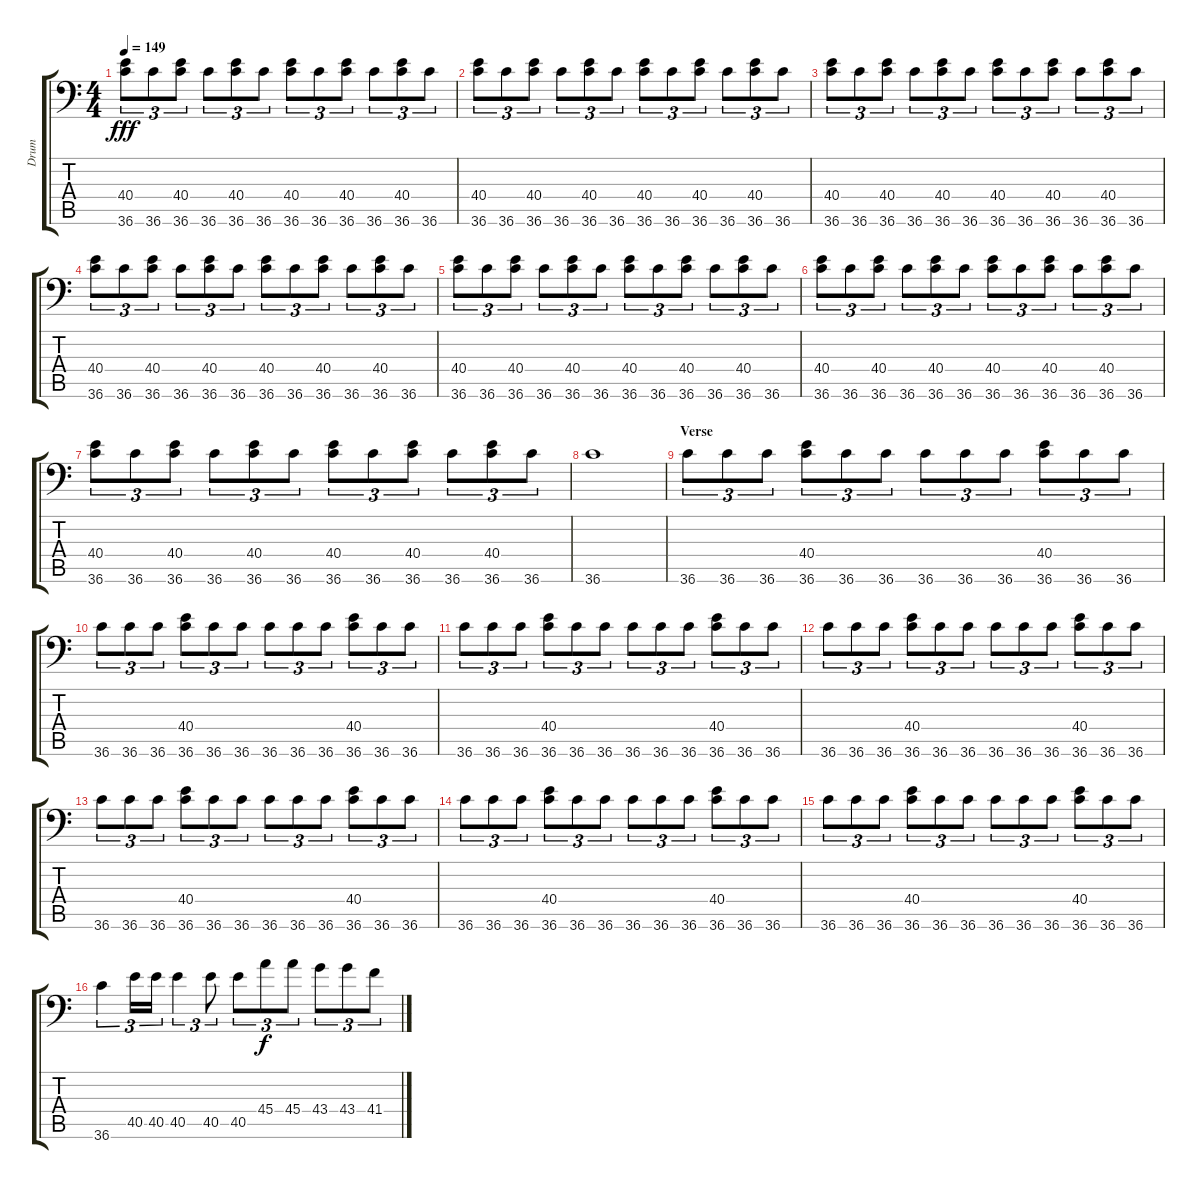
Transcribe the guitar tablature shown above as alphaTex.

\track ("Drum" "Drum") {instrument acousticgrandpiano}
\staff {score tabs}
\tuning (C-1 C-1 C-1 C-1 C-1 C-1) {hide}
\ts (4 4)
\tempo 149
\clef f4
\ks c
(40.4 36.6).8{tu (3 2) dy fff} 36.6.8{tu (3 2)} (40.4 36.6).8{tu (3 2)} 36.6.8{tu (3 2)} (40.4 36.6).8{tu (3 2)} 36.6.8{tu (3 2)} (40.4 36.6).8{tu (3 2)} 36.6.8{tu (3 2)} (40.4 36.6).8{tu (3 2)} 36.6.8{tu (3 2)} (40.4 36.6).8{tu (3 2)} 36.6.8{tu (3 2)} |
(40.4 36.6).8{tu (3 2)} 36.6.8{tu (3 2)} (40.4 36.6).8{tu (3 2)} 36.6.8{tu (3 2)} (40.4 36.6).8{tu (3 2)} 36.6.8{tu (3 2)} (40.4 36.6).8{tu (3 2)} 36.6.8{tu (3 2)} (40.4 36.6).8{tu (3 2)} 36.6.8{tu (3 2)} (40.4 36.6).8{tu (3 2)} 36.6.8{tu (3 2)} |
(40.4 36.6).8{tu (3 2)} 36.6.8{tu (3 2)} (40.4 36.6).8{tu (3 2)} 36.6.8{tu (3 2)} (40.4 36.6).8{tu (3 2)} 36.6.8{tu (3 2)} (40.4 36.6).8{tu (3 2)} 36.6.8{tu (3 2)} (40.4 36.6).8{tu (3 2)} 36.6.8{tu (3 2)} (40.4 36.6).8{tu (3 2)} 36.6.8{tu (3 2)} |
(40.4 36.6).8{tu (3 2)} 36.6.8{tu (3 2)} (40.4 36.6).8{tu (3 2)} 36.6.8{tu (3 2)} (40.4 36.6).8{tu (3 2)} 36.6.8{tu (3 2)} (40.4 36.6).8{tu (3 2)} 36.6.8{tu (3 2)} (40.4 36.6).8{tu (3 2)} 36.6.8{tu (3 2)} (40.4 36.6).8{tu (3 2)} 36.6.8{tu (3 2)} |
(40.4 36.6).8{tu (3 2)} 36.6.8{tu (3 2)} (40.4 36.6).8{tu (3 2)} 36.6.8{tu (3 2)} (40.4 36.6).8{tu (3 2)} 36.6.8{tu (3 2)} (40.4 36.6).8{tu (3 2)} 36.6.8{tu (3 2)} (40.4 36.6).8{tu (3 2)} 36.6.8{tu (3 2)} (40.4 36.6).8{tu (3 2)} 36.6.8{tu (3 2)} |
(40.4 36.6).8{tu (3 2)} 36.6.8{tu (3 2)} (40.4 36.6).8{tu (3 2)} 36.6.8{tu (3 2)} (40.4 36.6).8{tu (3 2)} 36.6.8{tu (3 2)} (40.4 36.6).8{tu (3 2)} 36.6.8{tu (3 2)} (40.4 36.6).8{tu (3 2)} 36.6.8{tu (3 2)} (40.4 36.6).8{tu (3 2)} 36.6.8{tu (3 2)} |
(40.4 36.6).8{tu (3 2)} 36.6.8{tu (3 2)} (40.4 36.6).8{tu (3 2)} 36.6.8{tu (3 2)} (40.4 36.6).8{tu (3 2)} 36.6.8{tu (3 2)} (40.4 36.6).8{tu (3 2)} 36.6.8{tu (3 2)} (40.4 36.6).8{tu (3 2)} 36.6.8{tu (3 2)} (40.4 36.6).8{tu (3 2)} 36.6.8{tu (3 2)} |
36.6.1 |
\section ("" "Verse")
36.6.8{tu (3 2)} 36.6.8{tu (3 2)} 36.6.8{tu (3 2)} (40.4 36.6).8{tu (3 2)} 36.6.8{tu (3 2)} 36.6.8{tu (3 2)} 36.6.8{tu (3 2)} 36.6.8{tu (3 2)} 36.6.8{tu (3 2)} (40.4 36.6).8{tu (3 2)} 36.6.8{tu (3 2)} 36.6.8{tu (3 2)} |
36.6.8{tu (3 2)} 36.6.8{tu (3 2)} 36.6.8{tu (3 2)} (40.4 36.6).8{tu (3 2)} 36.6.8{tu (3 2)} 36.6.8{tu (3 2)} 36.6.8{tu (3 2)} 36.6.8{tu (3 2)} 36.6.8{tu (3 2)} (40.4 36.6).8{tu (3 2)} 36.6.8{tu (3 2)} 36.6.8{tu (3 2)} |
36.6.8{tu (3 2)} 36.6.8{tu (3 2)} 36.6.8{tu (3 2)} (40.4 36.6).8{tu (3 2)} 36.6.8{tu (3 2)} 36.6.8{tu (3 2)} 36.6.8{tu (3 2)} 36.6.8{tu (3 2)} 36.6.8{tu (3 2)} (40.4 36.6).8{tu (3 2)} 36.6.8{tu (3 2)} 36.6.8{tu (3 2)} |
36.6.8{tu (3 2)} 36.6.8{tu (3 2)} 36.6.8{tu (3 2)} (40.4 36.6).8{tu (3 2)} 36.6.8{tu (3 2)} 36.6.8{tu (3 2)} 36.6.8{tu (3 2)} 36.6.8{tu (3 2)} 36.6.8{tu (3 2)} (40.4 36.6).8{tu (3 2)} 36.6.8{tu (3 2)} 36.6.8{tu (3 2)} |
36.6.8{tu (3 2)} 36.6.8{tu (3 2)} 36.6.8{tu (3 2)} (40.4 36.6).8{tu (3 2)} 36.6.8{tu (3 2)} 36.6.8{tu (3 2)} 36.6.8{tu (3 2)} 36.6.8{tu (3 2)} 36.6.8{tu (3 2)} (40.4 36.6).8{tu (3 2)} 36.6.8{tu (3 2)} 36.6.8{tu (3 2)} |
36.6.8{tu (3 2)} 36.6.8{tu (3 2)} 36.6.8{tu (3 2)} (40.4 36.6).8{tu (3 2)} 36.6.8{tu (3 2)} 36.6.8{tu (3 2)} 36.6.8{tu (3 2)} 36.6.8{tu (3 2)} 36.6.8{tu (3 2)} (40.4 36.6).8{tu (3 2)} 36.6.8{tu (3 2)} 36.6.8{tu (3 2)} |
36.6.8{tu (3 2)} 36.6.8{tu (3 2)} 36.6.8{tu (3 2)} (40.4 36.6).8{tu (3 2)} 36.6.8{tu (3 2)} 36.6.8{tu (3 2)} 36.6.8{tu (3 2)} 36.6.8{tu (3 2)} 36.6.8{tu (3 2)} (40.4 36.6).8{tu (3 2)} 36.6.8{tu (3 2)} 36.6.8{tu (3 2)} |
36.6.4{tu (3 2)} 40.5.16{tu (3 2)} 40.5.16{tu (3 2)} 40.5.4{tu (3 2)} 40.5.8{tu (3 2)} 40.5.8{tu (3 2)} 45.4.8{tu (3 2) dy f} 45.4.8{tu (3 2)} 43.4.8{tu (3 2)} 43.4.8{tu (3 2)} 41.4.8{tu (3 2)}
